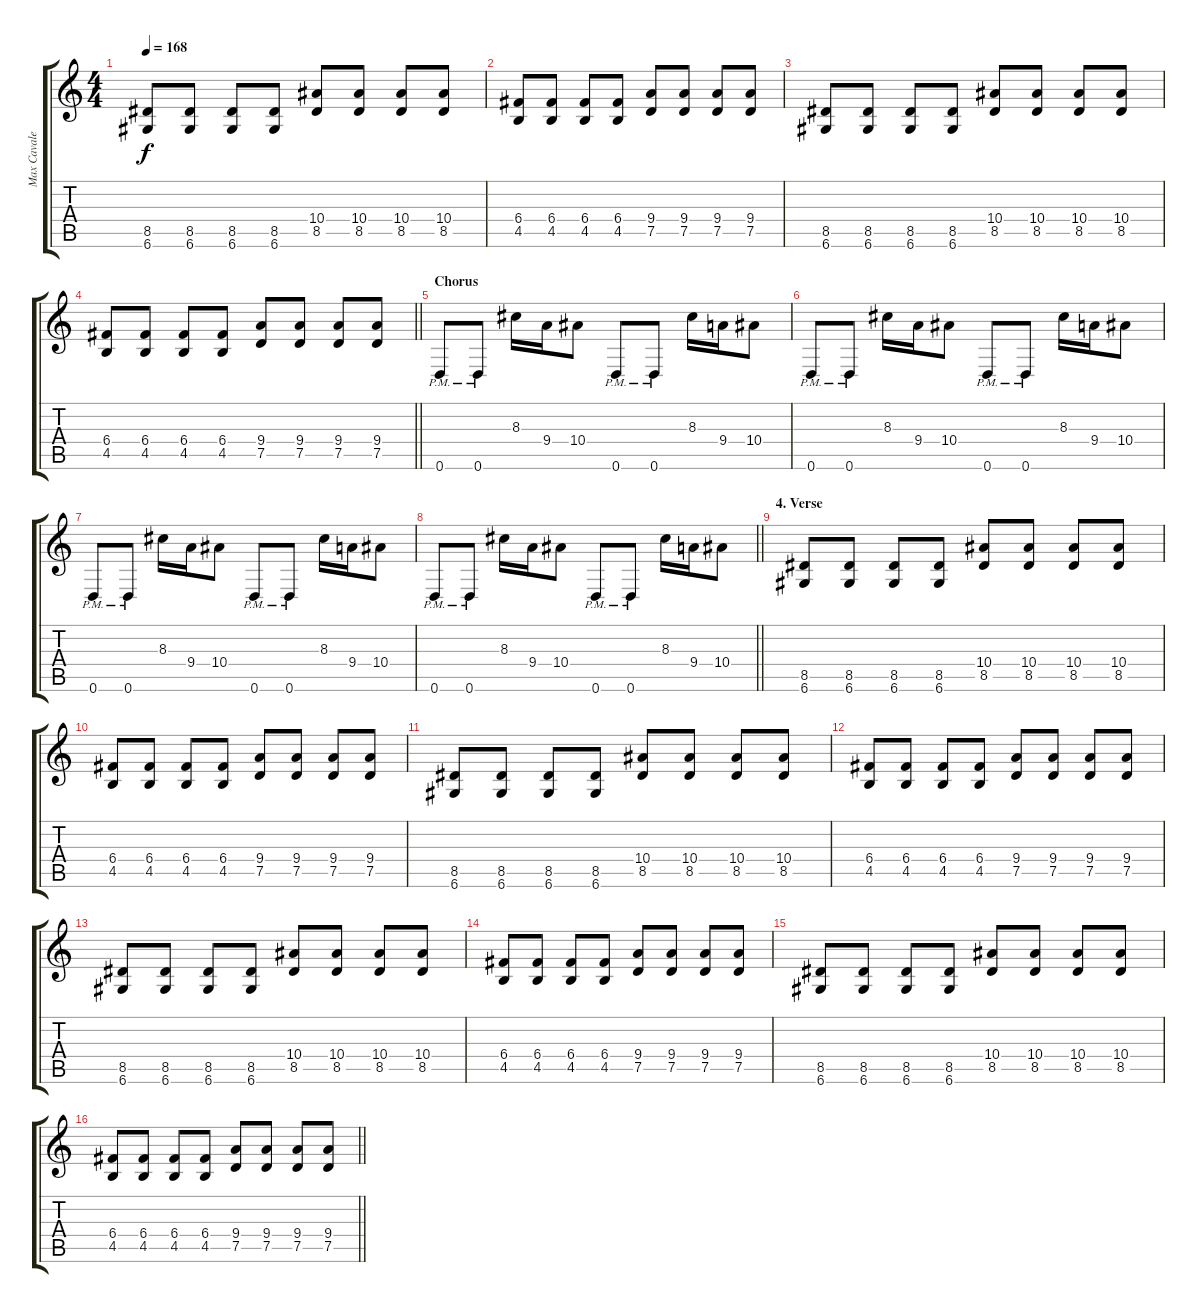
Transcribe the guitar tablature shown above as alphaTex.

\track ("Max Cavalera (Rhythm)" "Max Cavale") {instrument distortionguitar}
\staff {score tabs}
\tuning (D4 A3 F3 C3 G2 D2) {hide}
\ts (4 4)
\tempo 168
\clef g2
\ks c
(8.5 6.6).8{dy f} (8.5 6.6).8 (8.5 6.6).8 (8.5 6.6).8 (10.4 8.5).8 (10.4 8.5).8 (10.4 8.5).8 (10.4 8.5).8 |
(6.4 4.5).8 (6.4 4.5).8 (6.4 4.5).8 (6.4 4.5).8 (9.4 7.5).8 (9.4 7.5).8 (9.4 7.5).8 (9.4 7.5).8 |
(8.5 6.6).8 (8.5 6.6).8 (8.5 6.6).8 (8.5 6.6).8 (10.4 8.5).8 (10.4 8.5).8 (10.4 8.5).8 (10.4 8.5).8 |
\barLineRight lightlight
(6.4 4.5).8 (6.4 4.5).8 (6.4 4.5).8 (6.4 4.5).8 (9.4 7.5).8 (9.4 7.5).8 (9.4 7.5).8 (9.4 7.5).8 |
\section ("" "Chorus")
0.6{pm}.8 0.6{pm}.8 8.3.16 9.4.16 10.4.8 0.6{pm}.8 0.6{pm}.8 8.3.16 9.4.16 10.4.8 |
0.6{pm}.8 0.6{pm}.8 8.3.16 9.4.16 10.4.8 0.6{pm}.8 0.6{pm}.8 8.3.16 9.4.16 10.4.8 |
0.6{pm}.8 0.6{pm}.8 8.3.16 9.4.16 10.4.8 0.6{pm}.8 0.6{pm}.8 8.3.16 9.4.16 10.4.8 |
\barLineRight lightlight
0.6{pm}.8 0.6{pm}.8 8.3.16 9.4.16 10.4.8 0.6{pm}.8 0.6{pm}.8 8.3.16 9.4.16 10.4.8 |
\section ("" "4. Verse")
(8.5 6.6).8 (8.5 6.6).8 (8.5 6.6).8 (8.5 6.6).8 (10.4 8.5).8 (10.4 8.5).8 (10.4 8.5).8 (10.4 8.5).8 |
(6.4 4.5).8 (6.4 4.5).8 (6.4 4.5).8 (6.4 4.5).8 (9.4 7.5).8 (9.4 7.5).8 (9.4 7.5).8 (9.4 7.5).8 |
(8.5 6.6).8 (8.5 6.6).8 (8.5 6.6).8 (8.5 6.6).8 (10.4 8.5).8 (10.4 8.5).8 (10.4 8.5).8 (10.4 8.5).8 |
(6.4 4.5).8 (6.4 4.5).8 (6.4 4.5).8 (6.4 4.5).8 (9.4 7.5).8 (9.4 7.5).8 (9.4 7.5).8 (9.4 7.5).8 |
(8.5 6.6).8 (8.5 6.6).8 (8.5 6.6).8 (8.5 6.6).8 (10.4 8.5).8 (10.4 8.5).8 (10.4 8.5).8 (10.4 8.5).8 |
(6.4 4.5).8 (6.4 4.5).8 (6.4 4.5).8 (6.4 4.5).8 (9.4 7.5).8 (9.4 7.5).8 (9.4 7.5).8 (9.4 7.5).8 |
(8.5 6.6).8 (8.5 6.6).8 (8.5 6.6).8 (8.5 6.6).8 (10.4 8.5).8 (10.4 8.5).8 (10.4 8.5).8 (10.4 8.5).8 |
\barLineRight lightlight
(6.4 4.5).8 (6.4 4.5).8 (6.4 4.5).8 (6.4 4.5).8 (9.4 7.5).8 (9.4 7.5).8 (9.4 7.5).8 (9.4 7.5).8
